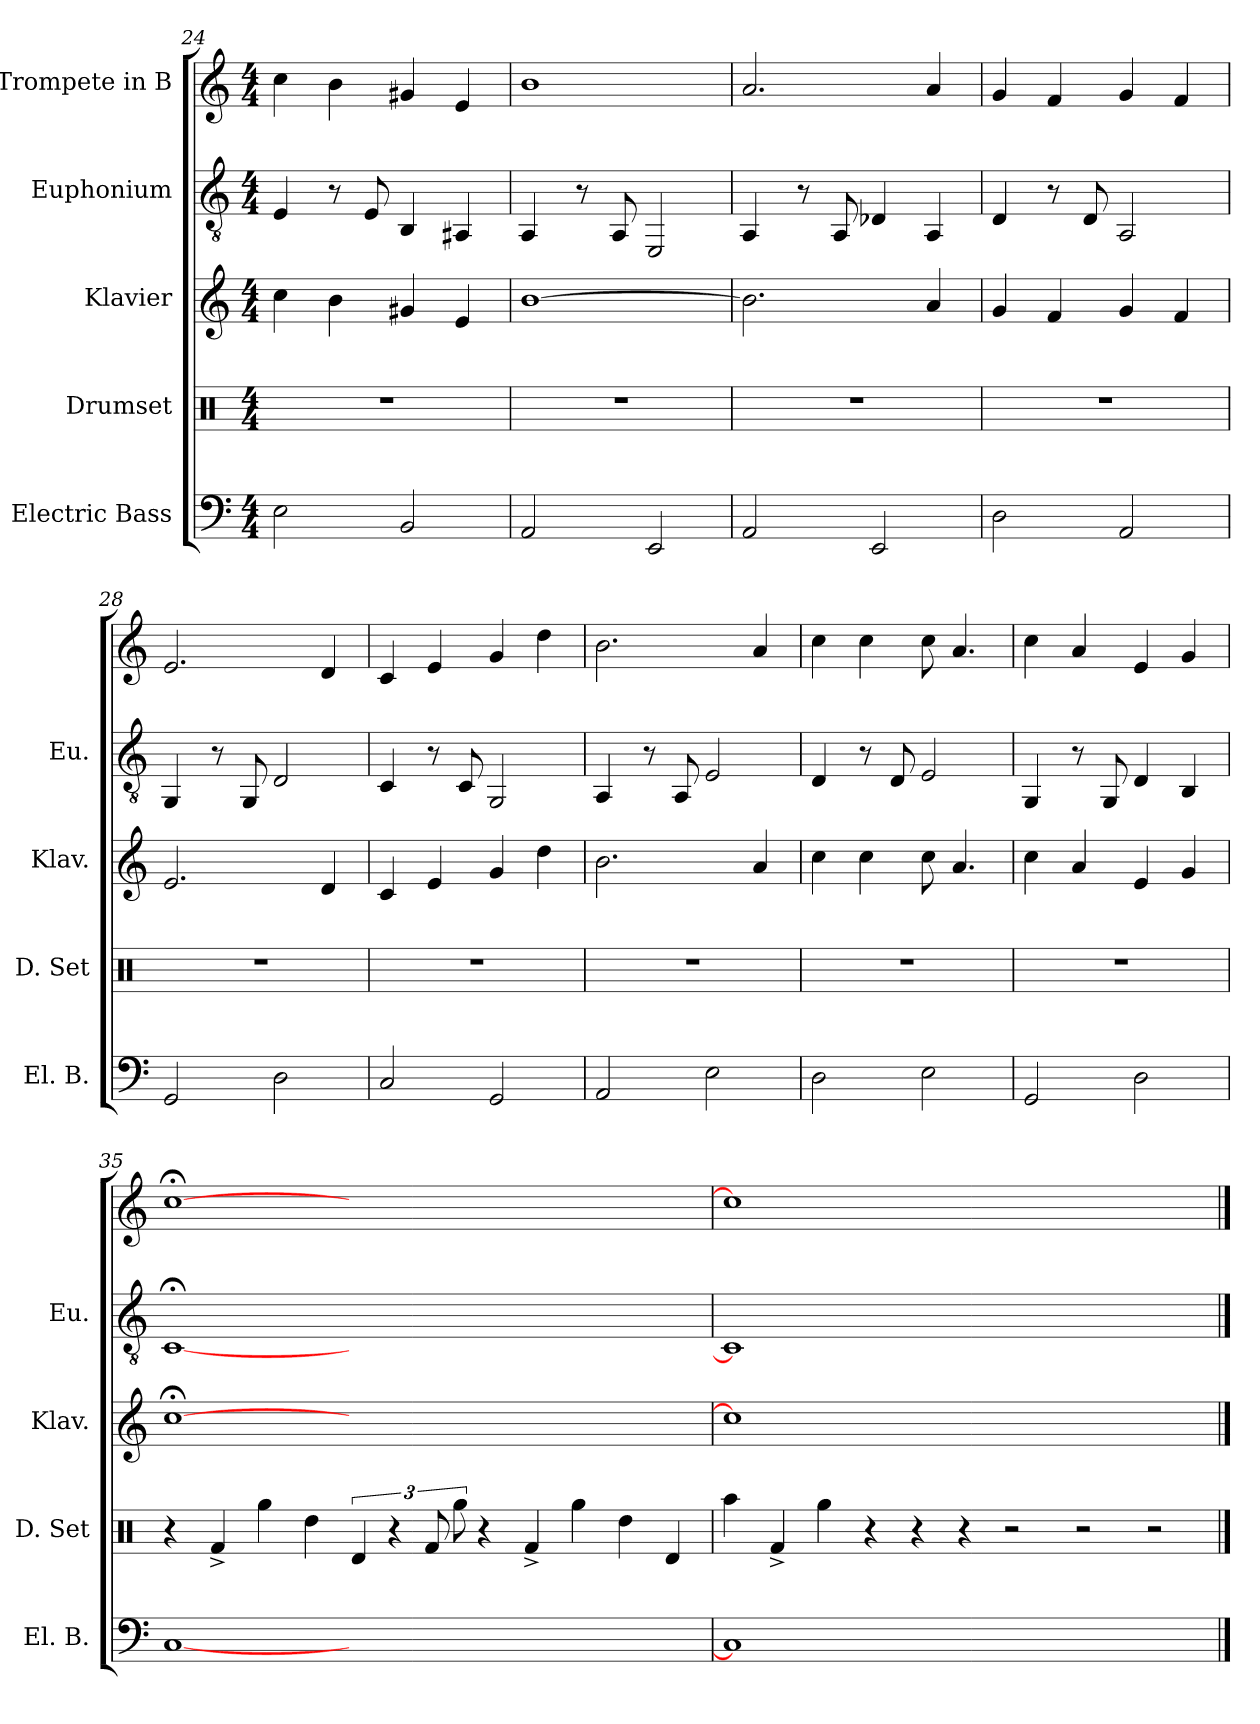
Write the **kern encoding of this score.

**kern	**kern	**kern	**kern	**kern
*part5	*part4	*part3	*part2	*part1
*staff5	*staff4	*staff3	*staff2	*staff1
*I"Electric Bass	*I"Drumset	*I"Klavier	*I"Euphonium	*I"Trompete in B
*I'El. B.	*I'D. Set	*I'Klav.	*I'Eu.	*
*clefF4	*clefX	*clefG2	*clefGv2	*clefG2
*ITrd7c12	*	*	*ITrd1c2	*ITrd1c2
*k[]	*k[]	*k[]	*k[b-e-]	*k[b-e-]
*M4/4	*M4/4	*M4/4	*M4/4	*M4/4
=24	=24	=24	=24	=24
2EE	1r	4cc	4D	4b-
.	.	4b	8r	4a
.	.	.	8D	.
2BBB	.	4g#X	4AA	4f#X
.	.	4e	4GG#X	4d
=25	=25	=25	=25	=25
2AAA	1r	[1b	4GG	1a
.	.	.	8r	.
.	.	.	8GG	.
2EEE	.	.	2DD	.
=26	=26	=26	=26	=26
2AAA	1r	2.b]	4GG	2.g
.	.	.	8r	.
.	.	.	8GG	.
2EEE	.	.	4C-X	.
.	.	4a	4GG	4g
=27	=27	=27	=27	=27
2DD	1r	4g	4C	4f
.	.	4f	8r	4e-
.	.	.	8C	.
2AAA	.	4g	2GG	4f
.	.	4f	.	4e-
=28	=28	=28	=28	=28
2GGG	1r	2.e	4FF	2.d
.	.	.	8r	.
.	.	.	8FF	.
2DD	.	.	2C	.
.	.	4d	.	4c
=29	=29	=29	=29	=29
2CC	1r	4c	4BB-	4B-
.	.	4e	8r	4d
.	.	.	8BB-	.
2GGG	.	4g	2FF	4f
.	.	4dd	.	4cc
=30	=30	=30	=30	=30
2AAA	1r	2.b	4GG	2.a
.	.	.	8r	.
.	.	.	8GG	.
2EE	.	.	2D	.
.	.	4a	.	4g
=31	=31	=31	=31	=31
2DD	1r	4cc	4C	4b-
.	.	4cc	8r	4b-
.	.	.	8C	.
2EE	.	8cc	2D	8b-
.	.	4.a	.	4.g
=32	=32	=32	=32	=32
2GGG	1r	4cc	4FF	4b-
.	.	4a	8r	4g
.	.	.	8FF	.
2DD	.	4e	4C	4d
.	.	4g	4AA	4f
=35	=35	=35	=35	=35
[1CC	4r	[1cc;<	[1BB-;<	[1b-;<
.	4Rf^	.	.	.
.	4Rgg	.	.	.
.	4Rdd	.	.	.
1..ryy	6Rd	1..ryy	1..ryy	1..ryy
.	6r	.	.	.
.	12Rf	.	.	.
.	12Rgg	.	.	.
.	4r	.	.	.
.	4Rf^	.	.	.
.	4Rgg	.	.	.
.	4Rdd	.	.	.
.	4Rd	.	.	.
=36	=36	=36	=36	=36
1CC]	4Raa	1cc]	1BB-]	1b-]
.	4Rf^	.	.	.
.	4Rgg	.	.	.
.	4r	.	.	.
0ryy	4r	0ryy	0ryy	0ryy
.	4r	.	.	.
.	2r	.	.	.
.	2r	.	.	.
.	2r	.	.	.
==	==	==	==	==
*-	*-	*-	*-	*-
